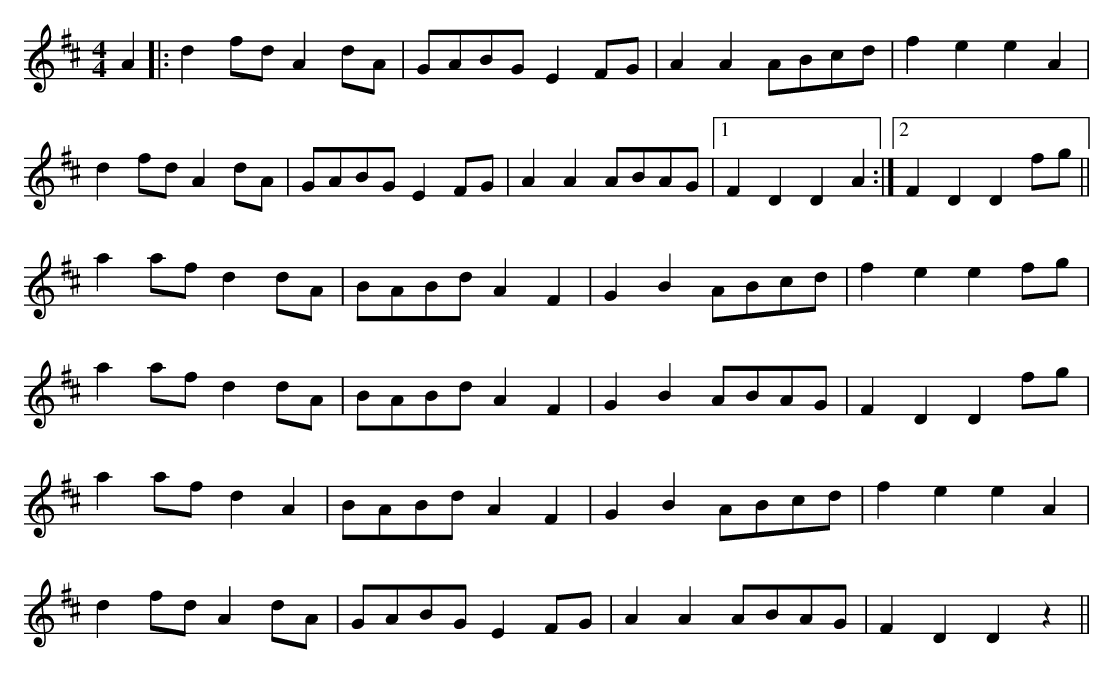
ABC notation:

X:1
M:4/4
K:D
A2|:d2 fd A2 dA|GABG E2 FG|A2 A2 ABcd|f2 e2 e2 A2|
d2 fd A2 dA|GABG E2 FG|A2 A2 ABAG|1 F2 D2 D2 A2:|2 F2 D2 D2 fg||
a2 af d2 dA|BABd A2 F2|G2 B2 ABcd|f2 e2 e2 fg|
a2 af d2 dA|BABd A2 F2|G2 B2 ABAG|F2 D2 D2 fg|
a2 af d2 A2|BABd A2 F2|G2 B2 ABcd|f2 e2 e2 A2|
d2 fd A2 dA|GABG E2 FG|A2 A2 ABAG|F2 D2 D2 z2||
